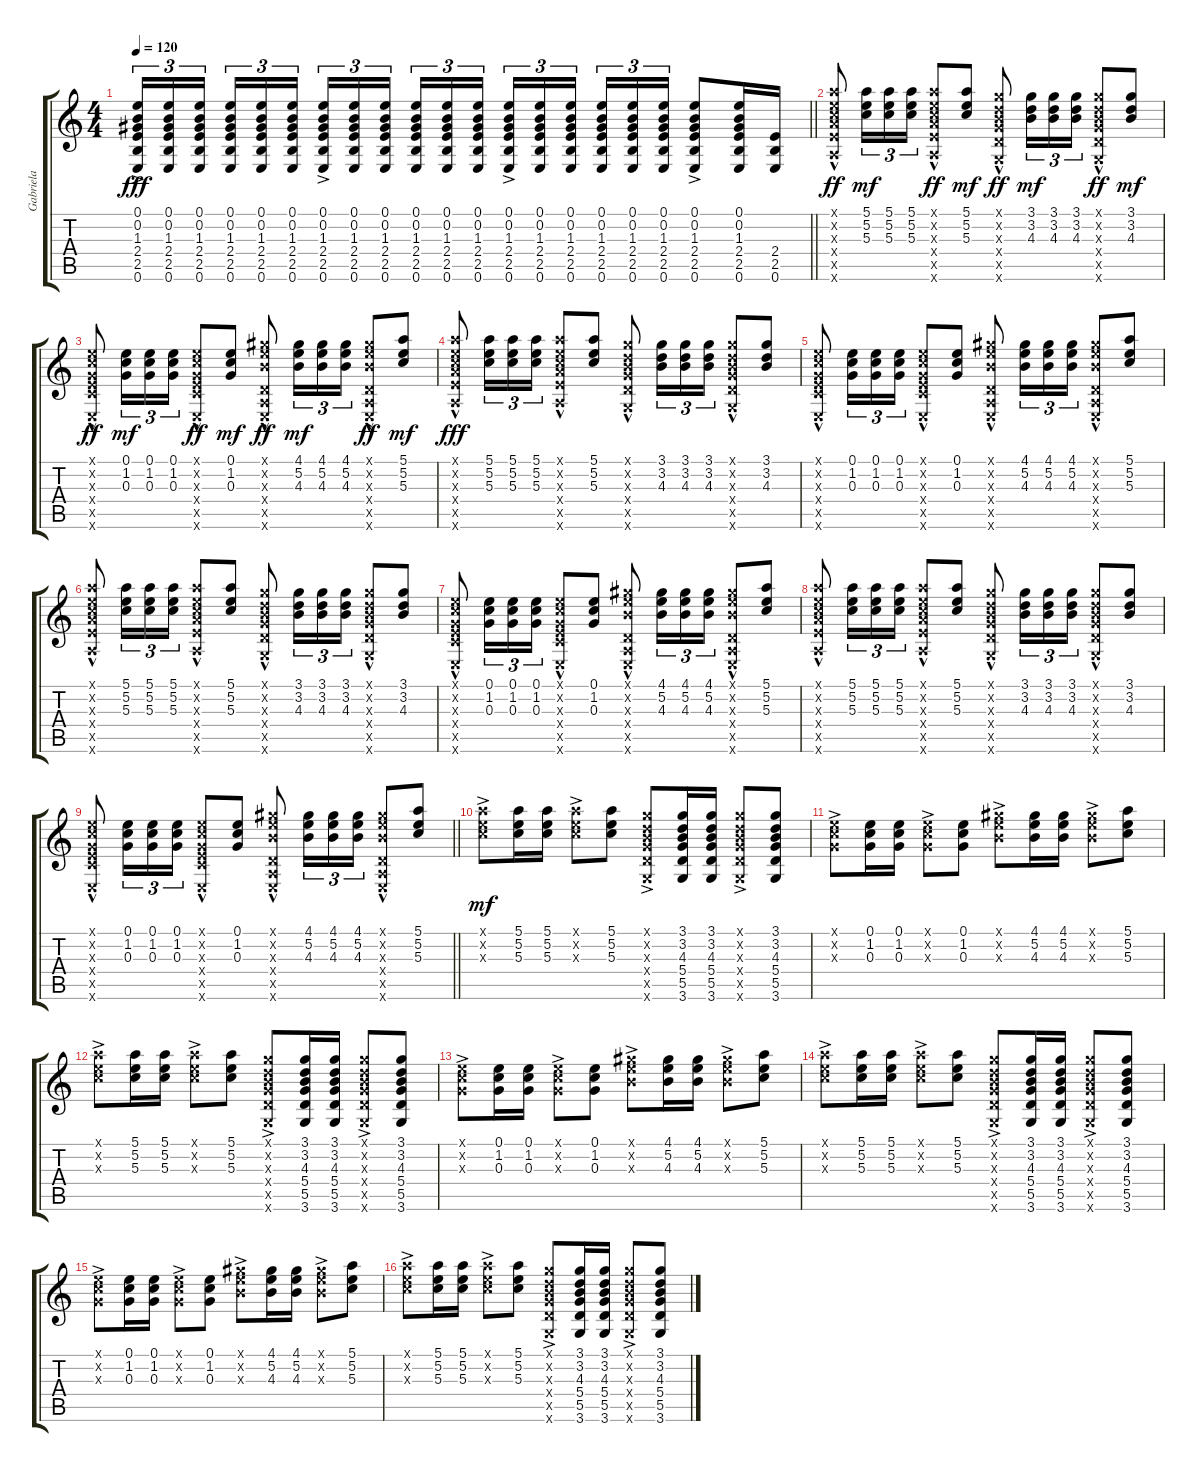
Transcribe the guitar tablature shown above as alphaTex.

\track ("Gabriela" "Gabriela") {instrument acousticguitarnylon}
\staff {score tabs}
\tuning (E4 B3 G3 D3 A2 E2) {hide}
\ts (4 4)
\tempo 120
\clef g2
\barLineRight lightlight
\ks c
(0.1{ac} 0.2{ac} 1.3{ac} 2.4{ac} 2.5{ac} 0.6{ac}).16{tu (3 2) dy fff} (0.1 0.2 1.3 2.4 2.5 0.6).16{tu (3 2)} (0.1 0.2 1.3 2.4 2.5 0.6).16{tu (3 2) beam splitsecondary} (0.1 0.2 1.3 2.4 2.5 0.6).16{tu (3 2)} (0.1 0.2 1.3 2.4 2.5 0.6).16{tu (3 2)} (0.1 0.2 1.3 2.4 2.5 0.6).16{tu (3 2)} (0.1{ac} 0.2{ac} 1.3{ac} 2.4{ac} 2.5{ac} 0.6{ac}).16{tu (3 2)} (0.1 0.2 1.3 2.4 2.5 0.6).16{tu (3 2)} (0.1 0.2 1.3 2.4 2.5 0.6).16{tu (3 2) beam splitsecondary} (0.1 0.2 1.3 2.4 2.5 0.6).16{tu (3 2)} (0.1 0.2 1.3 2.4 2.5 0.6).16{tu (3 2)} (0.1 0.2 1.3 2.4 2.5 0.6).16{tu (3 2)} (0.1{ac} 0.2{ac} 1.3{ac} 2.4{ac} 2.5{ac} 0.6{ac}).16{tu (3 2)} (0.1 0.2 1.3 2.4 2.5 0.6).16{tu (3 2)} (0.1 0.2 1.3 2.4 2.5 0.6).16{tu (3 2) beam splitsecondary} (0.1 0.2 1.3 2.4 2.5 0.6).16{tu (3 2)} (0.1 0.2 1.3 2.4 2.5 0.6).16{tu (3 2)} (0.1 0.2 1.3 2.4 2.5 0.6).16{tu (3 2)} (0.1{ac} 0.2{ac} 1.3{ac} 2.4{ac} 2.5{ac} 0.6{ac}).8 (0.1 0.2 1.3 2.4 2.5 0.6).16 (2.4 2.5 0.6).16 |
(5.1{hac x} 5.2{hac x} 5.3{hac x} 7.4{hac x} 7.5{hac x} 5.6{hac x}).8{dy ff} (5.1 5.2 5.3).16{tu (3 2) dy mf} (5.1 5.2 5.3).16{tu (3 2)} (5.1 5.2 5.3).16{tu (3 2)} (5.1{hac x} 5.2{hac x} 5.3{hac x} 7.4{hac x} 7.5{hac x} 5.6{hac x}).8{dy ff} (5.1 5.2 5.3).8{dy mf} (3.1{hac x} 3.2{hac x} 4.3{hac x} 5.4{hac x} 5.5{hac x} 3.6{hac x}).8{dy ff} (3.1 3.2 4.3).16{tu (3 2) dy mf} (3.1 3.2 4.3).16{tu (3 2)} (3.1 3.2 4.3).16{tu (3 2)} (3.1{hac x} 3.2{hac x} 4.3{hac x} 5.4{hac x} 5.5{hac x} 3.6{hac x}).8{dy ff} (3.1 3.2 4.3).8{dy mf} |
(0.1{hac x} 1.2{hac x} 0.3{hac x} 2.4{hac x} 3.5{hac x} 0.6{hac x}).8{dy ff} (0.1 1.2 0.3).16{tu (3 2) dy mf} (0.1 1.2 0.3).16{tu (3 2)} (0.1 1.2 0.3).16{tu (3 2)} (0.1{hac x} 1.2{hac x} 0.3{hac x} 2.4{hac x} 3.5{hac x} 0.6{hac x}).8{dy ff} (0.1 1.2 0.3).8{dy mf} (4.1{hac x} 5.2{hac x} 4.3{hac x} 0.4{hac x} 0.5{hac x} 0.6{hac x}).8{dy ff} (4.1 5.2 4.3).16{tu (3 2) dy mf} (4.1 5.2 4.3).16{tu (3 2)} (4.1 5.2 4.3).16{tu (3 2)} (4.1{hac x} 5.2{hac x} 4.3{hac x} 0.4{hac x} 0.5{hac x} 0.6{hac x}).8{dy ff} (5.1 5.2 5.3).8{dy mf} |
(5.1{hac x} 5.2{hac x} 5.3{hac x} 7.4{hac x} 7.5{hac x} 5.6{hac x}).8{dy fff} (5.1 5.2 5.3).16{tu (3 2)} (5.1 5.2 5.3).16{tu (3 2)} (5.1 5.2 5.3).16{tu (3 2)} (5.1{hac x} 5.2{hac x} 5.3{hac x} 7.4{hac x} 7.5{hac x} 5.6{hac x}).8 (5.1 5.2 5.3).8 (3.1{hac x} 3.2{hac x} 4.3{hac x} 5.4{hac x} 5.5{hac x} 3.6{hac x}).8 (3.1 3.2 4.3).16{tu (3 2)} (3.1 3.2 4.3).16{tu (3 2)} (3.1 3.2 4.3).16{tu (3 2)} (3.1{hac x} 3.2{hac x} 4.3{hac x} 5.4{hac x} 5.5{hac x} 3.6{hac x}).8 (3.1 3.2 4.3).8 |
(0.1{hac x} 1.2{hac x} 0.3{hac x} 2.4{hac x} 3.5{hac x} 0.6{hac x}).8 (0.1 1.2 0.3).16{tu (3 2)} (0.1 1.2 0.3).16{tu (3 2)} (0.1 1.2 0.3).16{tu (3 2)} (0.1{hac x} 1.2{hac x} 0.3{hac x} 2.4{hac x} 3.5{hac x} 0.6{hac x}).8 (0.1 1.2 0.3).8 (4.1{hac x} 5.2{hac x} 4.3{hac x} 0.4{hac x} 0.5{hac x} 0.6{hac x}).8 (4.1 5.2 4.3).16{tu (3 2)} (4.1 5.2 4.3).16{tu (3 2)} (4.1 5.2 4.3).16{tu (3 2)} (4.1{hac x} 5.2{hac x} 4.3{hac x} 0.4{hac x} 0.5{hac x} 0.6{hac x}).8 (5.1 5.2 5.3).8 |
(5.1{hac x} 5.2{hac x} 5.3{hac x} 7.4{hac x} 7.5{hac x} 5.6{hac x}).8 (5.1 5.2 5.3).16{tu (3 2)} (5.1 5.2 5.3).16{tu (3 2)} (5.1 5.2 5.3).16{tu (3 2)} (5.1{hac x} 5.2{hac x} 5.3{hac x} 7.4{hac x} 7.5{hac x} 5.6{hac x}).8 (5.1 5.2 5.3).8 (3.1{hac x} 3.2{hac x} 4.3{hac x} 5.4{hac x} 5.5{hac x} 3.6{hac x}).8 (3.1 3.2 4.3).16{tu (3 2)} (3.1 3.2 4.3).16{tu (3 2)} (3.1 3.2 4.3).16{tu (3 2)} (3.1{hac x} 3.2{hac x} 4.3{hac x} 5.4{hac x} 5.5{hac x} 3.6{hac x}).8 (3.1 3.2 4.3).8 |
(0.1{hac x} 1.2{hac x} 0.3{hac x} 2.4{hac x} 3.5{hac x} 0.6{hac x}).8 (0.1 1.2 0.3).16{tu (3 2)} (0.1 1.2 0.3).16{tu (3 2)} (0.1 1.2 0.3).16{tu (3 2)} (0.1{hac x} 1.2{hac x} 0.3{hac x} 2.4{hac x} 3.5{hac x} 0.6{hac x}).8 (0.1 1.2 0.3).8 (4.1{hac x} 5.2{hac x} 4.3{hac x} 0.4{hac x} 0.5{hac x} 0.6{hac x}).8 (4.1 5.2 4.3).16{tu (3 2)} (4.1 5.2 4.3).16{tu (3 2)} (4.1 5.2 4.3).16{tu (3 2)} (4.1{hac x} 5.2{hac x} 4.3{hac x} 0.4{hac x} 0.5{hac x} 0.6{hac x}).8 (5.1 5.2 5.3).8 |
(5.1{hac x} 5.2{hac x} 5.3{hac x} 7.4{hac x} 7.5{hac x} 5.6{hac x}).8 (5.1 5.2 5.3).16{tu (3 2)} (5.1 5.2 5.3).16{tu (3 2)} (5.1 5.2 5.3).16{tu (3 2)} (5.1{hac x} 5.2{hac x} 5.3{hac x} 7.4{hac x} 7.5{hac x} 5.6{hac x}).8 (5.1 5.2 5.3).8 (3.1{hac x} 3.2{hac x} 4.3{hac x} 5.4{hac x} 5.5{hac x} 3.6{hac x}).8 (3.1 3.2 4.3).16{tu (3 2)} (3.1 3.2 4.3).16{tu (3 2)} (3.1 3.2 4.3).16{tu (3 2)} (3.1{hac x} 3.2{hac x} 4.3{hac x} 5.4{hac x} 5.5{hac x} 3.6{hac x}).8 (3.1 3.2 4.3).8 |
\barLineRight lightlight
(0.1{hac x} 1.2{hac x} 0.3{hac x} 2.4{hac x} 3.5{hac x} 0.6{hac x}).8 (0.1 1.2 0.3).16{tu (3 2)} (0.1 1.2 0.3).16{tu (3 2)} (0.1 1.2 0.3).16{tu (3 2)} (0.1{hac x} 1.2{hac x} 0.3{hac x} 2.4{hac x} 3.5{hac x} 0.6{hac x}).8 (0.1 1.2 0.3).8 (4.1{hac x} 5.2{hac x} 4.3{hac x} 0.4{hac x} 0.5{hac x} 0.6{hac x}).8 (4.1 5.2 4.3).16{tu (3 2)} (4.1 5.2 4.3).16{tu (3 2)} (4.1 5.2 4.3).16{tu (3 2)} (4.1{hac x} 5.2{hac x} 4.3{hac x} 0.4{hac x} 0.5{hac x} 0.6{hac x}).8 (5.1 5.2 5.3).8 |
(5.1{ac x} 5.2{ac x} 5.3{ac x}).8{dy mf} (5.1 5.2 5.3).16 (5.1 5.2 5.3).16 (5.1{ac x} 5.2{ac x} 5.3{ac x}).8 (5.1 5.2 5.3).8 (3.1{ac x} 3.2{ac x} 4.3{ac x} 5.4{ac x} 5.5{ac x} 3.6{ac x}).8 (3.1 3.2 4.3 5.4 5.5 3.6).16 (3.1 3.2 4.3 5.4 5.5 3.6).16 (3.1{ac x} 3.2{ac x} 4.3{ac x} 5.4{ac x} 5.5{ac x} 3.6{ac x}).8 (3.1 3.2 4.3 5.4 5.5 3.6).8 |
(0.1{ac x} 1.2{ac x} 0.3{ac x}).8 (0.1 1.2 0.3).16 (0.1 1.2 0.3).16 (0.1{ac x} 1.2{ac x} 0.3{ac x}).8 (0.1 1.2 0.3).8 (4.1{ac x} 5.2{ac x} 4.3{ac x}).8 (4.1 5.2 4.3).16 (4.1 5.2 4.3).16 (4.1{ac x} 5.2{ac x} 4.3{ac x}).8 (5.1 5.2 5.3).8 |
(5.1{ac x} 5.2{ac x} 5.3{ac x}).8 (5.1 5.2 5.3).16 (5.1 5.2 5.3).16 (5.1{ac x} 5.2{ac x} 5.3{ac x}).8 (5.1 5.2 5.3).8 (3.1{ac x} 3.2{ac x} 4.3{ac x} 5.4{ac x} 5.5{ac x} 3.6{ac x}).8 (3.1 3.2 4.3 5.4 5.5 3.6).16 (3.1 3.2 4.3 5.4 5.5 3.6).16 (3.1{ac x} 3.2{ac x} 4.3{ac x} 5.4{ac x} 5.5{ac x} 3.6{ac x}).8 (3.1 3.2 4.3 5.4 5.5 3.6).8 |
(0.1{ac x} 1.2{ac x} 0.3{ac x}).8 (0.1 1.2 0.3).16 (0.1 1.2 0.3).16 (0.1{ac x} 1.2{ac x} 0.3{ac x}).8 (0.1 1.2 0.3).8 (4.1{ac x} 5.2{ac x} 4.3{ac x}).8 (4.1 5.2 4.3).16 (4.1 5.2 4.3).16 (4.1{ac x} 5.2{ac x} 4.3{ac x}).8 (5.1 5.2 5.3).8 |
(5.1{ac x} 5.2{ac x} 5.3{ac x}).8 (5.1 5.2 5.3).16 (5.1 5.2 5.3).16 (5.1{ac x} 5.2{ac x} 5.3{ac x}).8 (5.1 5.2 5.3).8 (3.1{ac x} 3.2{ac x} 4.3{ac x} 5.4{ac x} 5.5{ac x} 3.6{ac x}).8 (3.1 3.2 4.3 5.4 5.5 3.6).16 (3.1 3.2 4.3 5.4 5.5 3.6).16 (3.1{ac x} 3.2{ac x} 4.3{ac x} 5.4{ac x} 5.5{ac x} 3.6{ac x}).8 (3.1 3.2 4.3 5.4 5.5 3.6).8 |
(0.1{ac x} 1.2{ac x} 0.3{ac x}).8 (0.1 1.2 0.3).16 (0.1 1.2 0.3).16 (0.1{ac x} 1.2{ac x} 0.3{ac x}).8 (0.1 1.2 0.3).8 (4.1{ac x} 5.2{ac x} 4.3{ac x}).8 (4.1 5.2 4.3).16 (4.1 5.2 4.3).16 (4.1{ac x} 5.2{ac x} 4.3{ac x}).8 (5.1 5.2 5.3).8 |
(5.1{ac x} 5.2{ac x} 5.3{ac x}).8 (5.1 5.2 5.3).16 (5.1 5.2 5.3).16 (5.1{ac x} 5.2{ac x} 5.3{ac x}).8 (5.1 5.2 5.3).8 (3.1{ac x} 3.2{ac x} 4.3{ac x} 5.4{ac x} 5.5{ac x} 3.6{ac x}).8 (3.1 3.2 4.3 5.4 5.5 3.6).16 (3.1 3.2 4.3 5.4 5.5 3.6).16 (3.1{ac x} 3.2{ac x} 4.3{ac x} 5.4{ac x} 5.5{ac x} 3.6{ac x}).8 (3.1 3.2 4.3 5.4 5.5 3.6).8
